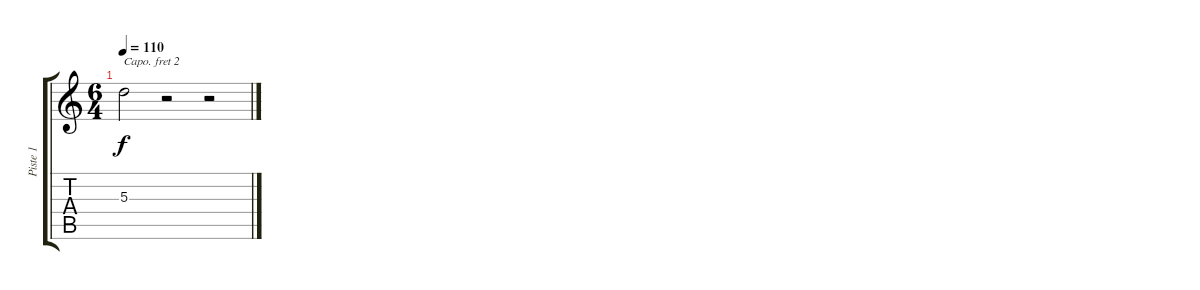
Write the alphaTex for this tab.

\track ("Piste 1" "Piste 1") {instrument acousticguitarsteel}
\staff {score tabs}
\capo 2
\tuning (E4 B3 G3 D3 A2 E2) {hide}
\ts (6 4)
\tempo 110
\clef g2
\ks c
5.3{t}.2{dy f} r.2 r.2
